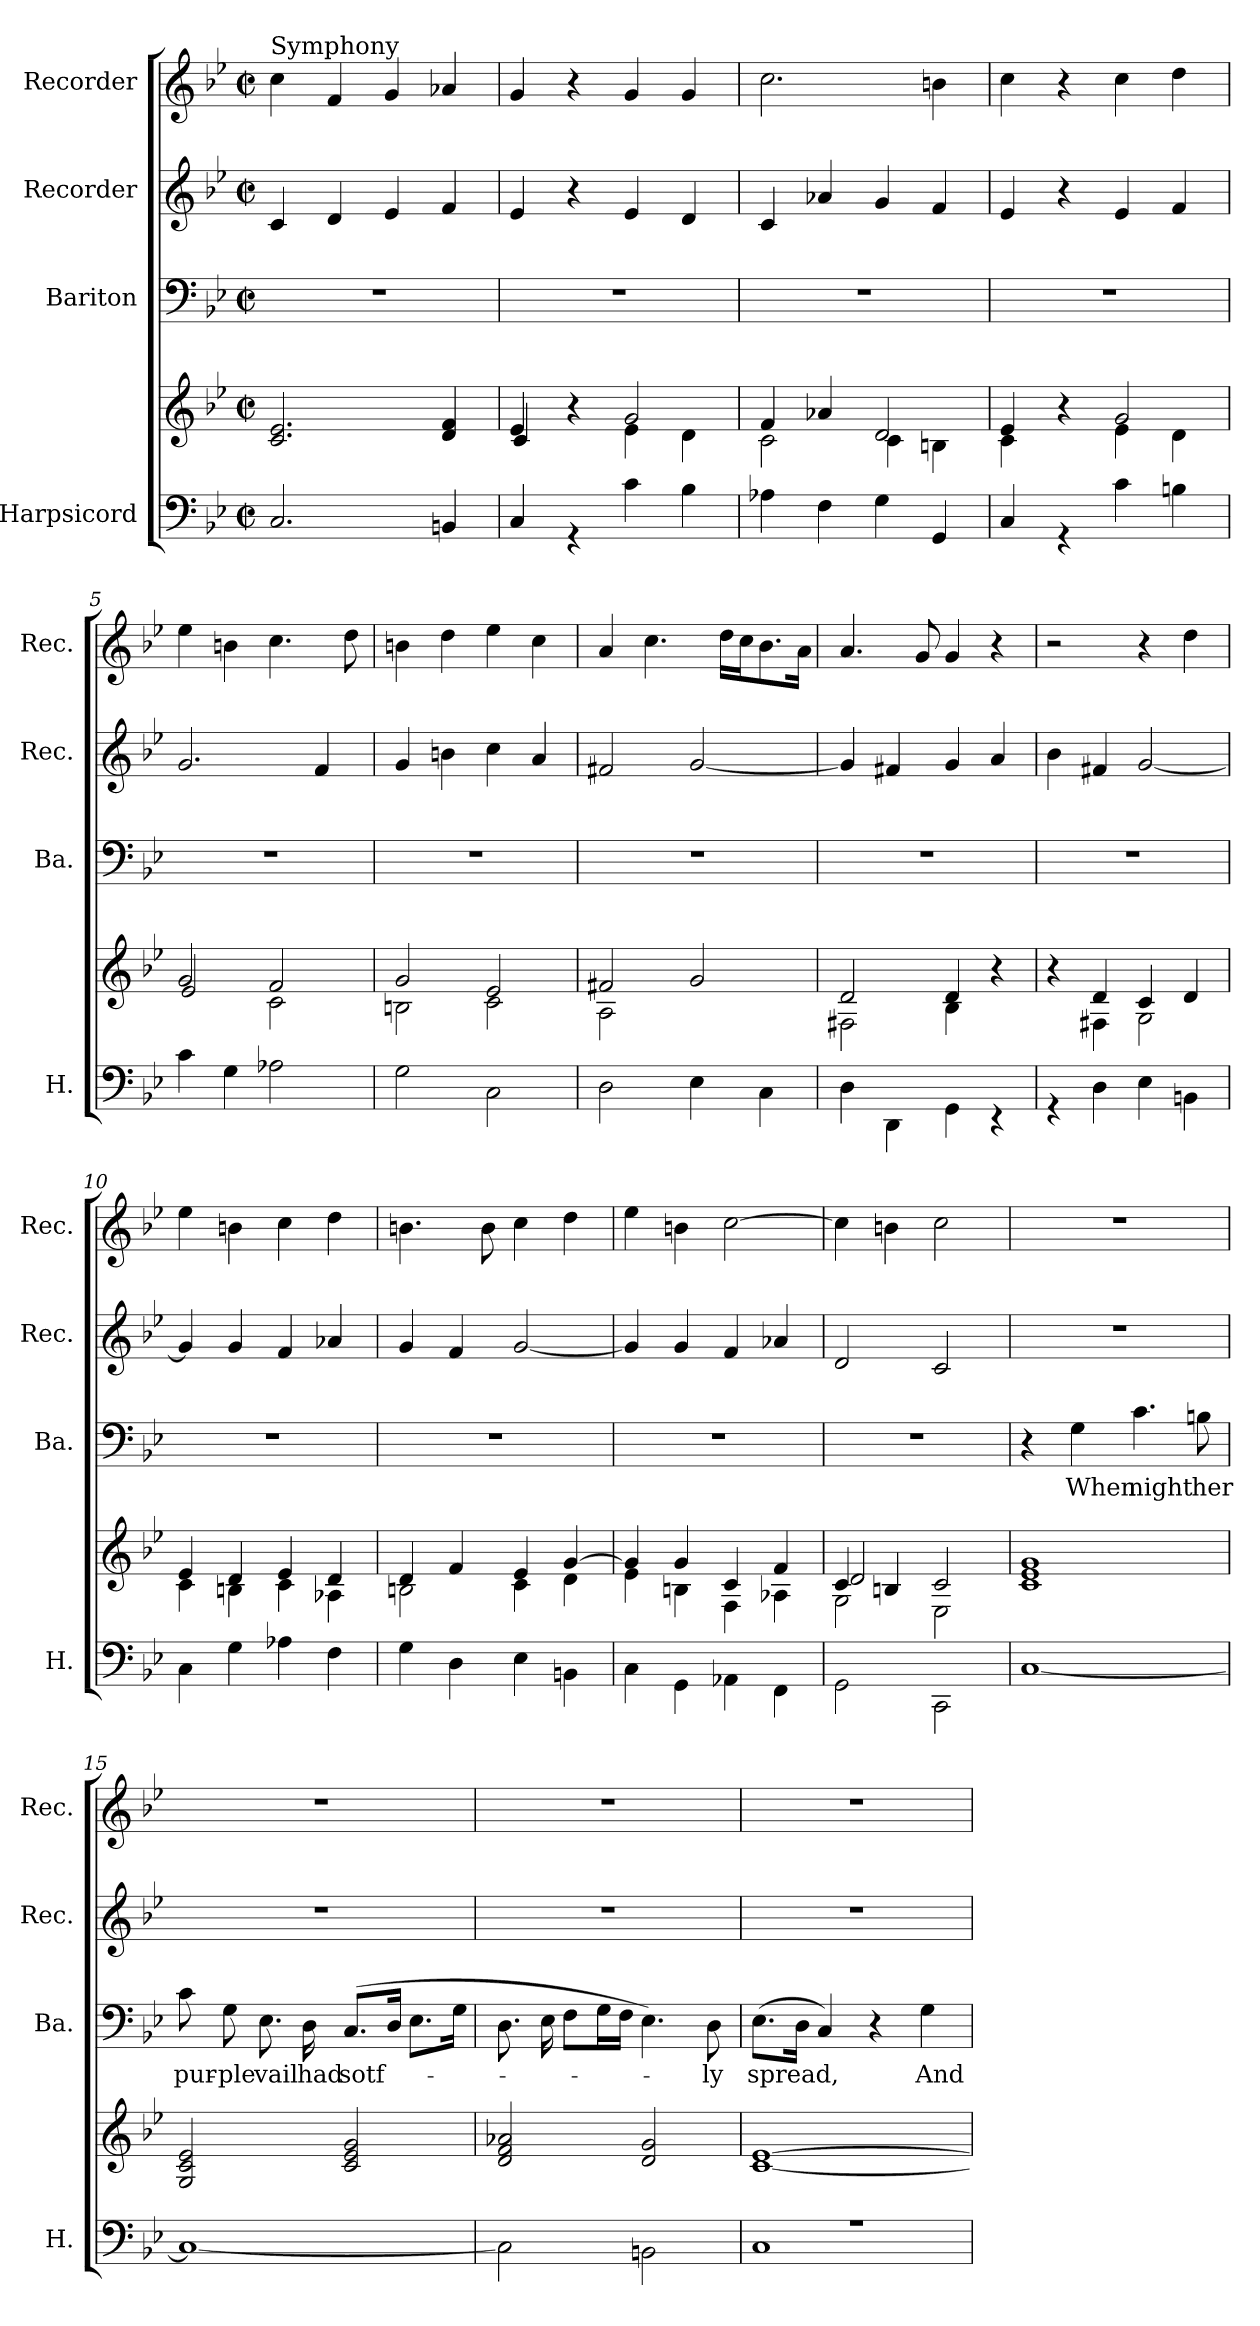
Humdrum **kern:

**kern	**kern	**kern	**text	**kern	**kern
*part4	*part4	*part3	*part3	*part2	*part1
*staff5	*staff4	*staff3	*staff3	*staff2	*staff1
*I"Harpsicord	*	*I"Bariton	*	*I"Recorder	*I"Recorder
*I'H.	*	*I'Ba.	*	*I'Rec.	*I'Rec.
*clefF4	*clefG2	*clefF4	*	*clefG2	*clefG2
*k[b-e-]	*k[b-e-]	*k[b-e-]	*	*k[b-e-]	*k[b-e-]
*M2/2	*M2/2	*M2/2	*	*M2/2	*M2/2
*met(c|)	*met(c|)	*met(c|)	*	*met(c|)	*met(c|)
*MM74	*MM74	*MM74	*	*MM74	*MM74
=1	=1	=1	=1	=1	=1
*^	*	*	*	*	*
!	!	!	!	!	!	!LO:TX:a:t=Symphony
1ryy	2.C/	2.c/ 2.e-/	1r	.	4c/	4cc\
.	.	.	.	.	4d/	4f/
.	.	.	.	.	4e-/	4g/
.	4BBn/	4d/ 4f/	.	.	4f/	4a-X/
=2	=2	=2	=2	=2	=2	=2
*	*	*^	*	*	*	*
1ryy	4C/	4e-/	4c/	1r	.	4e-/	4g/
.	4r	4ryy	4r	.	.	4r	4r
.	4c\	2g/	4e-\	.	.	4e-/	4g/
.	4B-\	.	4d\	.	.	4d/	4g/
=3	=3	=3	=3	=3	=3	=3	=3
1ryy	4A-X\	4f/	2c\	1r	.	4c/	2.cc\
.	4F\	4a-X/	.	.	.	4a-X/	.
.	4G\	2d/	4c\	.	.	4g/	.
.	4GG/	.	4Bn\	.	.	4f/	4bn\
=4	=4	=4	=4	=4	=4	=4	=4
1ryy	4C/	4e-/	4c\	1r	.	4e-/	4cc\
.	4r	4ryy	4r	.	.	4r	4r
.	4c\	2g/	4e-\	.	.	4e-/	4cc\
.	4Bn\	.	4d\	.	.	4f/	4dd\
=5	=5	=5	=5	=5	=5	=5	=5
1ryy	4c\	2g/	2e-/	1r	.	2.g/	4ee-\
.	4G\	.	.	.	.	.	4bn\
.	2A-X\	2f/	2c\	.	.	.	4.cc\
.	.	.	.	.	.	4f/	.
.	.	.	.	.	.	.	8dd\
!!LO:LB:g=z
=6	=6	=6	=6	=6	=6	=6	=6
1ryy	2G\	2g/	2Bn\	1r	.	4g/	4bn\
.	.	.	.	.	.	4bn\	4dd\
.	2C\	2e-/	2c\	.	.	4cc\	4ee-\
.	.	.	.	.	.	4a/	4cc\
=7	=7	=7	=7	=7	=7	=7	=7
1ryy	2D\	2f#X/	2A\	1r	.	2f#X/	4a/
.	.	.	.	.	.	.	4.cc\
.	4E-\	2g/	2ryy	.	.	[2g/	.
.	.	.	.	.	.	.	16dd\LL
.	.	.	.	.	.	.	16cc\J
.	4C\	.	.	.	.	.	8.b-\
.	.	.	.	.	.	.	16a\Jk
=8	=8	=8	=8	=8	=8	=8	=8
1ryy	4D\	2d/	2F#X\	1r	.	4g/]	4.a/
.	4DD\	.	.	.	.	4f#X/	.
.	.	.	.	.	.	.	8g/
.	4GG\	4d/	4B-\	.	.	4g/	4g/
.	4r	4ryy	4r	.	.	4a/	4r
=9	=9	=9	=9	=9	=9	=9	=9
1ryy	4r	4ryy	4r	1r	.	4b-\	2r
.	4D\	4d/	4F#X\	.	.	4f#X/	.
.	4E-\	4c/	2G\	.	.	[2g/	4r
.	4BBn\	4d/	.	.	.	.	4dd\
=10	=10	=10	=10	=10	=10	=10	=10
1ryy	4C\	4e-/	4c\	1r	.	4g/]	4ee-\
.	4G\	4d/	4Bn\	.	.	4g/	4bn\
.	4A-X\	4e-/	4c\	.	.	4f/	4cc\
.	4F\	4d/	4A-X\	.	.	4a-X/	4dd\
!!LO:PB:g=z
=11	=11	=11	=11	=11	=11	=11	=11
1ryy	4G\	4d/	2Bn\	1r	.	4g/	4.bn\
.	4D\	4f/	.	.	.	4f/	.
.	.	.	.	.	.	.	8b\
.	4E-\	4e-/	4c\	.	.	[2g/	4cc\
.	4BBn\	[4g/	4d\	.	.	.	4dd\
=12	=12	=12	=12	=12	=12	=12	=12
1ryy	4C\	4g/]	4e-\	1r	.	4g/]	4ee-\
.	4GG\	4g/	4Bn\	.	.	4g/	4bn\
.	4AA-X\	4c/	4F\	.	.	4f/	[2cc\
.	4FF\	4f/	4A-X\	.	.	4a-X/	.
=13	=13	=13	=13	=13	=13	=13	=13
*	*	*	*^	*	*	*	*
1ryy	2GG\	4c/	2G\	2d/	1r	.	2d/	4cc\]
.	.	4Bn/	.	.	.	.	.	4bn\
.	2CC\	2c/	2E-\	2ryy	.	.	2c/	2cc\
*	*	*v	*v	*v	*	*	*	*
=14	=14	=14	=14	=14	=14	=14
1ryy	[1C	1c 1e- 1g	4r	.	1r	1r
!	!	!	!	!LO:LY:b	!	!
.	.	.	4G\	When	.	.
!	!	!	!	!LO:LY:b	!	!
.	.	.	4.c\	night	.	.
!	!	!	!	!LO:LY:b	!	!
.	.	.	8Bn\	her	.	.
=15	=15	=15	=15	=15	=15	=15
!	!	!	!	!LO:LY:b	!	!
1ryy	1C_	2G/ 2c/ 2e-/	8c\	pur-	1r	1r
!	!	!	!	!LO:LY:b	!	!
.	.	.	8G\	-ple	.	.
!	!	!	!	!LO:LY:b	!	!
.	.	.	8.E-\	vail	.	.
!	!	!	!	!LO:LY:b	!	!
.	.	.	16D\	had	.	.
!	!	!	!	!LO:LY:b	!	!
.	.	2c/ 2e-/ 2g/	(>8.C/L	sotf-	.	.
.	.	.	16D/Jk	.	.	.
.	.	.	8.E-\L	.	.	.
.	.	.	16G\Jk	.	.	.
!!LO:LB:g=z
=16	=16	=16	=16	=16	=16	=16
1ryy	2C\]	2d/ 2f/ 2a-X/	8.D\	.	1r	1r
.	.	.	16E-\	.	.	.
.	.	.	8F\L	.	.	.
.	.	.	16G\L	.	.	.
.	.	.	16F\JJ	.	.	.
.	2BBn\	2d/ 2g/	4.E-\)	.	.	.
!	!	!	!	!LO:LY:b	!	!
.	.	.	8D\	ly	.	.
=17	=17	=17	=17	=17	=17	=17
*	*	*^	*	*	*	*
!	!	!	!	!	!LO:LY:b	!	!
1r	1C	[1e-	[1c	(>8.E-\L	spread,	1r	1r
.	.	.	.	16D\Jk	.	.	.
.	.	.	.	4C/)	.	.	.
.	.	.	.	4r	.	.	.
!	!	!	!	!	!LO:LY:b	!	!
.	.	.	.	4G\	And	.	.
*v	*v	*	*	*	*	*	*
*	*v	*v	*	*	*	*
=	=	=	=	=	=
*-	*-	*-	*-	*-	*-
